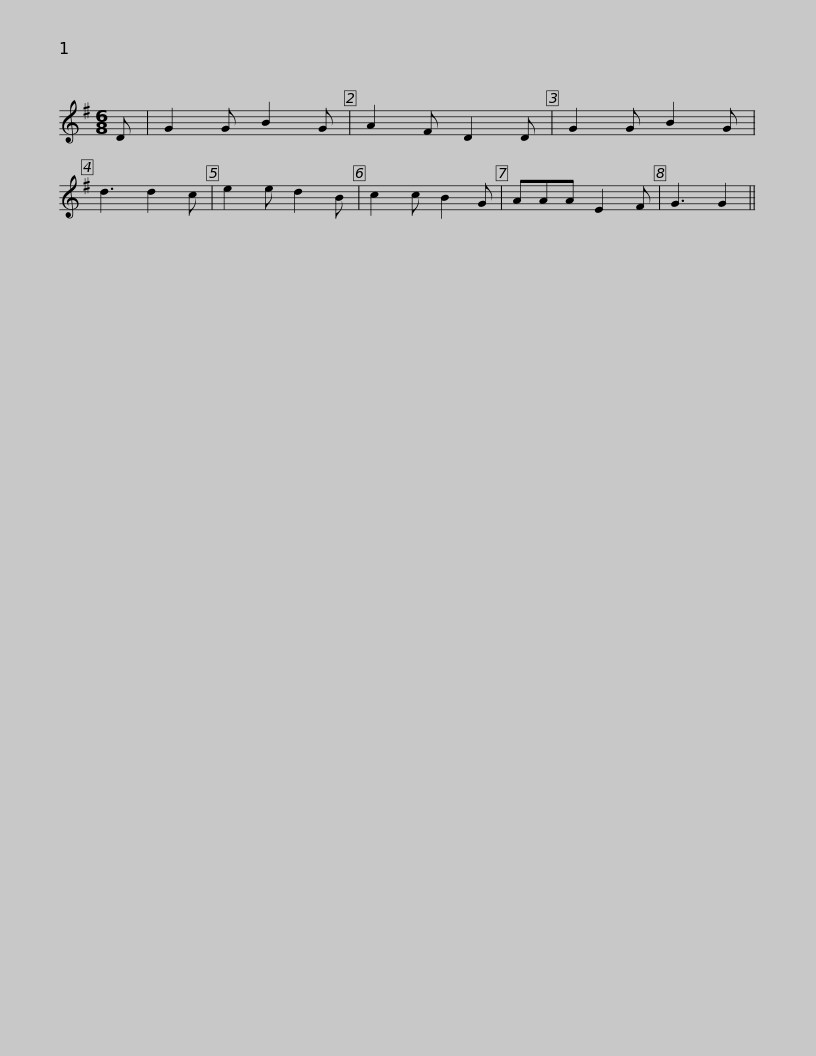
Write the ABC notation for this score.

X:1
L:1/8
M:6/8
I:linebreak $
K:G
V:1 treble
V:1
 D | G2 G B2 G | A2 F D2 D | G2 G B2 G | d3 d2 c | %5
 e2 e d2 B | c2 c B2 G | AAA E2 F | G3 G2 || %9
